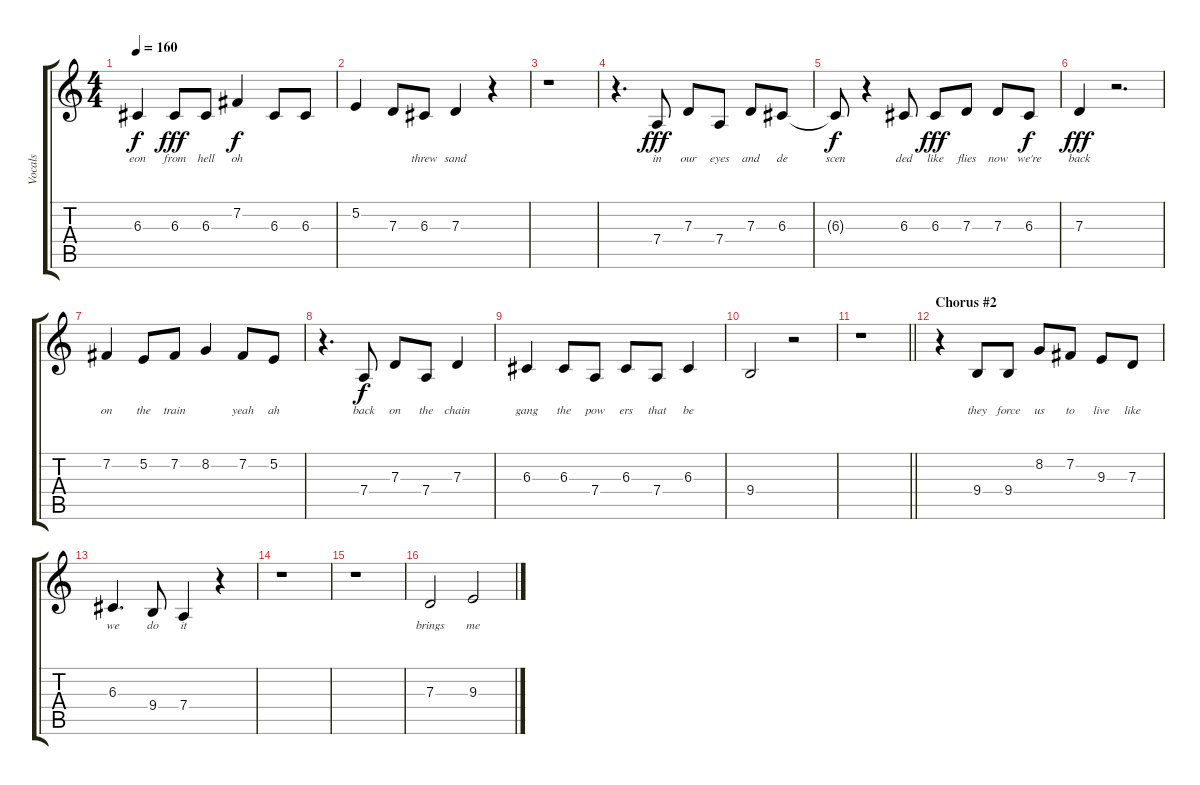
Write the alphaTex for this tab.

\track ("Vocals" "Vocals") {instrument flute}
\staff {score tabs}
\tuning (E4 B3 G3 D3 A2 E2) {hide}
\ts (4 4)
\tempo 160
\clef g2
\ks c
6.3.4{lyrics (0 "eon") lyrics (1 "") lyrics (2 "") lyrics (3 "") lyrics (4 "") dy f} 6.3.8{lyrics (0 "from") lyrics (1 "") lyrics (2 "") lyrics (3 "") lyrics (4 "") dy fff} 6.3.8{lyrics (0 "hell") lyrics (1 "") lyrics (2 "") lyrics (3 "") lyrics (4 "")} 7.2.4{lyrics (0 "oh") lyrics (1 "") lyrics (2 "") lyrics (3 "") lyrics (4 "") dy f} 6.3.8{lyrics (0 "") lyrics (1 "") lyrics (2 "") lyrics (3 "") lyrics (4 "")} 6.3.8{lyrics (0 "") lyrics (1 "") lyrics (2 "") lyrics (3 "") lyrics (4 "")} |
5.2.4{lyrics (0 "") lyrics (1 "") lyrics (2 "") lyrics (3 "") lyrics (4 "")} 7.3.8{lyrics (0 "") lyrics (1 "") lyrics (2 "") lyrics (3 "") lyrics (4 "")} 6.3.8{lyrics (0 "threw") lyrics (1 "") lyrics (2 "") lyrics (3 "") lyrics (4 "")} 7.3.4{lyrics (0 "sand") lyrics (1 "") lyrics (2 "") lyrics (3 "") lyrics (4 "")} r.4 |
r.1 |
r.4{d} 7.4.8{lyrics (0 "in") lyrics (1 "") lyrics (2 "") lyrics (3 "") lyrics (4 "") dy fff} 7.3.8{lyrics (0 "our") lyrics (1 "") lyrics (2 "") lyrics (3 "") lyrics (4 "")} 7.4.8{lyrics (0 "eyes") lyrics (1 "") lyrics (2 "") lyrics (3 "") lyrics (4 "")} 7.3.8{lyrics (0 "and") lyrics (1 "") lyrics (2 "") lyrics (3 "") lyrics (4 "")} 6.3.8{lyrics (0 "de") lyrics (1 "") lyrics (2 "") lyrics (3 "") lyrics (4 "")} |
6.3{t}.8{lyrics (0 "scen") lyrics (1 "") lyrics (2 "") lyrics (3 "") lyrics (4 "") dy f} r.4 6.3.8{lyrics (0 "ded") lyrics (1 "") lyrics (2 "") lyrics (3 "") lyrics (4 "")} 6.3.8{lyrics (0 "like") lyrics (1 "") lyrics (2 "") lyrics (3 "") lyrics (4 "") dy fff} 7.3.8{lyrics (0 "flies") lyrics (1 "") lyrics (2 "") lyrics (3 "") lyrics (4 "")} 7.3.8{lyrics (0 "now") lyrics (1 "") lyrics (2 "") lyrics (3 "") lyrics (4 "")} 6.3.8{lyrics (0 "we're") lyrics (1 "") lyrics (2 "") lyrics (3 "") lyrics (4 "") dy f} |
7.3.4{lyrics (0 "back") lyrics (1 "") lyrics (2 "") lyrics (3 "") lyrics (4 "") dy fff} r.2{d} |
7.2.4{lyrics (0 "on") lyrics (1 "") lyrics (2 "") lyrics (3 "") lyrics (4 "")} 5.2.8{lyrics (0 "the") lyrics (1 "") lyrics (2 "") lyrics (3 "") lyrics (4 "")} 7.2.8{lyrics (0 "train") lyrics (1 "") lyrics (2 "") lyrics (3 "") lyrics (4 "")} 8.2.4{lyrics (0 "") lyrics (1 "") lyrics (2 "") lyrics (3 "") lyrics (4 "")} 7.2.8{lyrics (0 "yeah") lyrics (1 "") lyrics (2 "") lyrics (3 "") lyrics (4 "")} 5.2.8{lyrics (0 "ah") lyrics (1 "") lyrics (2 "") lyrics (3 "") lyrics (4 "")} |
r.4{d} 7.4.8{lyrics (0 "back") lyrics (1 "") lyrics (2 "") lyrics (3 "") lyrics (4 "") dy f} 7.3.8{lyrics (0 "on") lyrics (1 "") lyrics (2 "") lyrics (3 "") lyrics (4 "")} 7.4.8{lyrics (0 "the") lyrics (1 "") lyrics (2 "") lyrics (3 "") lyrics (4 "")} 7.3.4{lyrics (0 "chain") lyrics (1 "") lyrics (2 "") lyrics (3 "") lyrics (4 "")} |
6.3.4{lyrics (0 "gang") lyrics (1 "") lyrics (2 "") lyrics (3 "") lyrics (4 "")} 6.3.8{lyrics (0 "the") lyrics (1 "") lyrics (2 "") lyrics (3 "") lyrics (4 "")} 7.4.8{lyrics (0 "pow") lyrics (1 "") lyrics (2 "") lyrics (3 "") lyrics (4 "")} 6.3.8{lyrics (0 "ers") lyrics (1 "") lyrics (2 "") lyrics (3 "") lyrics (4 "")} 7.4.8{lyrics (0 "that") lyrics (1 "") lyrics (2 "") lyrics (3 "") lyrics (4 "")} 6.3.4{lyrics (0 "be") lyrics (1 "") lyrics (2 "") lyrics (3 "") lyrics (4 "")} |
9.4.2{lyrics (0 "") lyrics (1 "") lyrics (2 "") lyrics (3 "") lyrics (4 "")} r.2 |
\barLineRight lightlight
r.1 |
\section ("" "Chorus #2")
r.4 9.4.8{lyrics (0 "they") lyrics (1 "") lyrics (2 "") lyrics (3 "") lyrics (4 "")} 9.4.8{lyrics (0 "force") lyrics (1 "") lyrics (2 "") lyrics (3 "") lyrics (4 "")} 8.2.8{lyrics (0 "us") lyrics (1 "") lyrics (2 "") lyrics (3 "") lyrics (4 "")} 7.2.8{lyrics (0 "to") lyrics (1 "") lyrics (2 "") lyrics (3 "") lyrics (4 "")} 9.3.8{lyrics (0 "live") lyrics (1 "") lyrics (2 "") lyrics (3 "") lyrics (4 "")} 7.3.8{lyrics (0 "like") lyrics (1 "") lyrics (2 "") lyrics (3 "") lyrics (4 "")} |
6.3.4{d lyrics (0 "we") lyrics (1 "") lyrics (2 "") lyrics (3 "") lyrics (4 "")} 9.4.8{lyrics (0 "do") lyrics (1 "") lyrics (2 "") lyrics (3 "") lyrics (4 "")} 7.4.4{lyrics (0 "it") lyrics (1 "") lyrics (2 "") lyrics (3 "") lyrics (4 "")} r.4 |
r.1 |
r.1 |
7.3.2{lyrics (0 "brings") lyrics (1 "") lyrics (2 "") lyrics (3 "") lyrics (4 "")} 9.3.2{lyrics (0 "me") lyrics (1 "") lyrics (2 "") lyrics (3 "") lyrics (4 "")}
